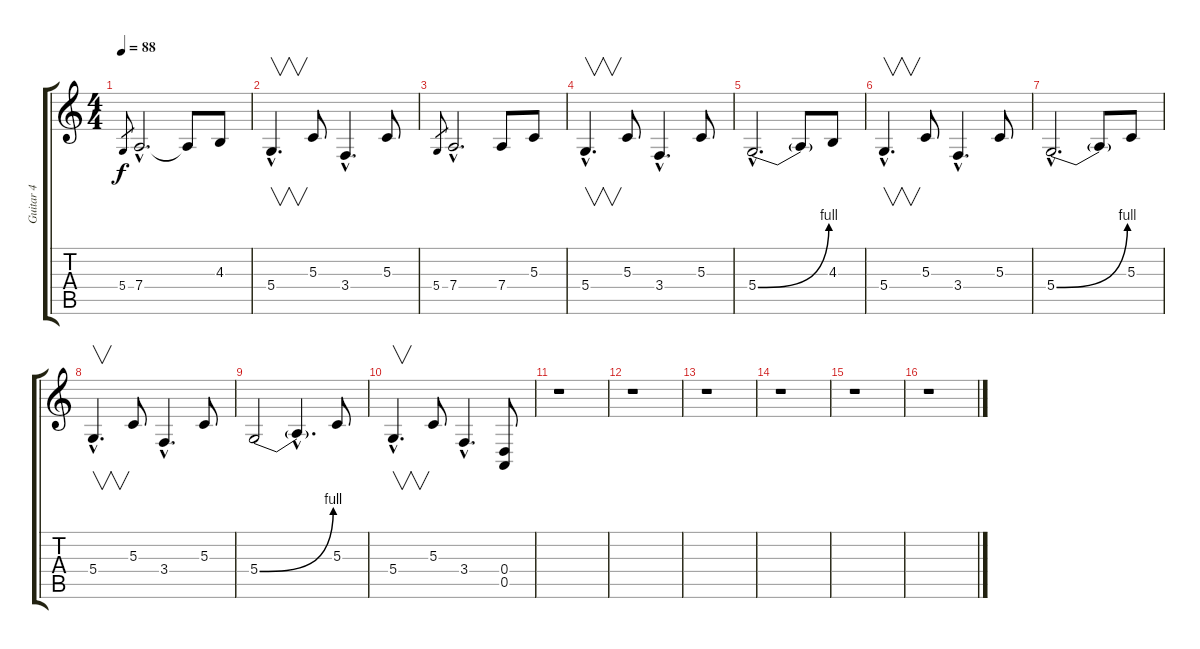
\track ("Guitar 4" "Guitar 4") {instrument lead2sawtooth}
\staff {score tabs}
\tuning (E4 B3 G3 D3 A2 D2) {hide}
\ts (4 4)
\tempo 88
\clef g2
\ks c
5.4.8{gr dy f} 7.4{hac}.2{d} 7.4{t}.8 4.3.8 |
5.4{hac}.4{v d} 5.3.8 3.4{hac}.4{d} 5.3.8 |
5.4.8{gr} 7.4{hac}.2{d} 7.4.8 5.3.8 |
5.4{hac}.4{v d} 5.3.8 3.4{hac}.4{d} 5.3.8 |
5.4{be (bend 0 0 60 4) hac}.2{d} 5.4{t}.8 4.3.8 |
5.4{hac}.4{v d} 5.3.8 3.4{hac}.4{d} 5.3.8 |
5.4{be (bend 0 0 60 4) hac}.2{d} 5.4{t}.8 5.3.8 |
5.4{hac}.4{v d} 5.3.8 3.4{hac}.4{d} 5.3.8 |
5.4{be (bend 0 0 60 4)}.2 5.4{hac t}.4{d} 5.3.8 |
5.4{hac}.4{v d} 5.3.8 3.4{hac}.4{d} (0.4 0.5).8 |
r.1 |
r.1 |
r.1 |
r.1 |
r.1 |
r.1
